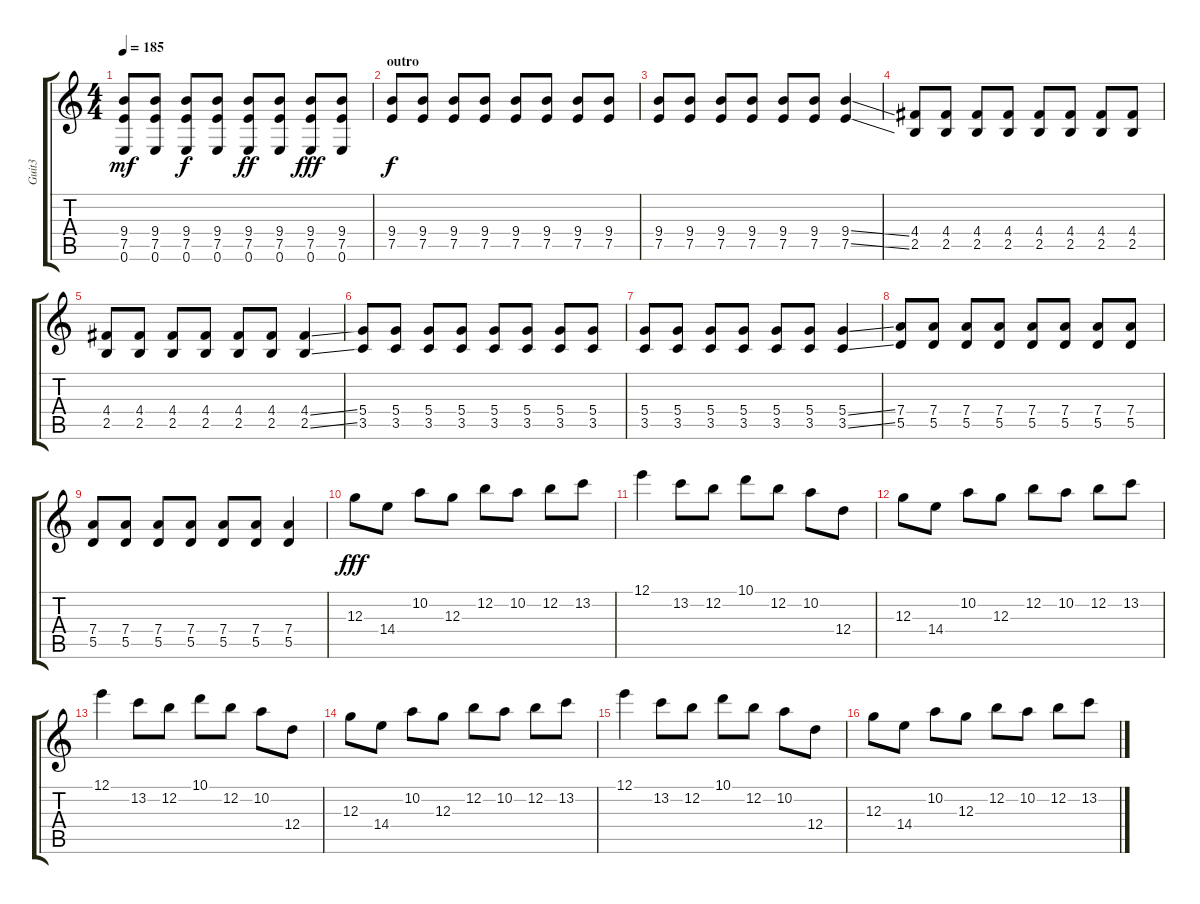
\track ("Guit3" "Guit3") {instrument acousticguitarnylon}
\staff {score tabs}
\tuning (E4 B3 G3 D3 A2 E2) {hide}
\ts (4 4)
\tempo 185
\clef g2
\ks c
(9.4 7.5 0.6).8{dy mf} (9.4 7.5 0.6).8 (9.4 7.5 0.6).8{dy f} (9.4 7.5 0.6).8 (9.4 7.5 0.6).8{dy ff} (9.4 7.5 0.6).8 (9.4 7.5 0.6).8{dy fff} (9.4 7.5 0.6).8 |
\section ("" "outro")
(9.4 7.5).8{dy f} (9.4 7.5).8 (9.4 7.5).8 (9.4 7.5).8 (9.4 7.5).8 (9.4 7.5).8 (9.4 7.5).8 (9.4 7.5).8 |
(9.4 7.5).8 (9.4 7.5).8 (9.4 7.5).8 (9.4 7.5).8 (9.4 7.5).8 (9.4 7.5).8 (9.4{ss} 7.5{ss}).4 |
(4.4 2.5).8 (4.4 2.5).8 (4.4 2.5).8 (4.4 2.5).8 (4.4 2.5).8 (4.4 2.5).8 (4.4 2.5).8 (4.4 2.5).8 |
(4.4 2.5).8 (4.4 2.5).8 (4.4 2.5).8 (4.4 2.5).8 (4.4 2.5).8 (4.4 2.5).8 (4.4{ss} 2.5{ss}).4 |
(5.4 3.5).8 (5.4 3.5).8 (5.4 3.5).8 (5.4 3.5).8 (5.4 3.5).8 (5.4 3.5).8 (5.4 3.5).8 (5.4 3.5).8 |
(5.4 3.5).8 (5.4 3.5).8 (5.4 3.5).8 (5.4 3.5).8 (5.4 3.5).8 (5.4 3.5).8 (5.4{ss} 3.5{ss}).4 |
(7.4 5.5).8 (7.4 5.5).8 (7.4 5.5).8 (7.4 5.5).8 (7.4 5.5).8 (7.4 5.5).8 (7.4 5.5).8 (7.4 5.5).8 |
(7.4 5.5).8 (7.4 5.5).8 (7.4 5.5).8 (7.4 5.5).8 (7.4 5.5).8 (7.4 5.5).8 (7.4 5.5).4 |
12.3.8{dy fff} 14.4.8 10.2.8 12.3.8 12.2.8 10.2.8 12.2.8 13.2.8 |
12.1.4 13.2.8 12.2.8 10.1.8 12.2.8 10.2.8 12.4.8 |
12.3.8 14.4.8 10.2.8 12.3.8 12.2.8 10.2.8 12.2.8 13.2.8 |
12.1.4 13.2.8 12.2.8 10.1.8 12.2.8 10.2.8 12.4.8 |
12.3.8 14.4.8 10.2.8 12.3.8 12.2.8 10.2.8 12.2.8 13.2.8 |
12.1.4 13.2.8 12.2.8 10.1.8 12.2.8 10.2.8 12.4.8 |
12.3.8 14.4.8 10.2.8 12.3.8 12.2.8 10.2.8 12.2.8 13.2.8
